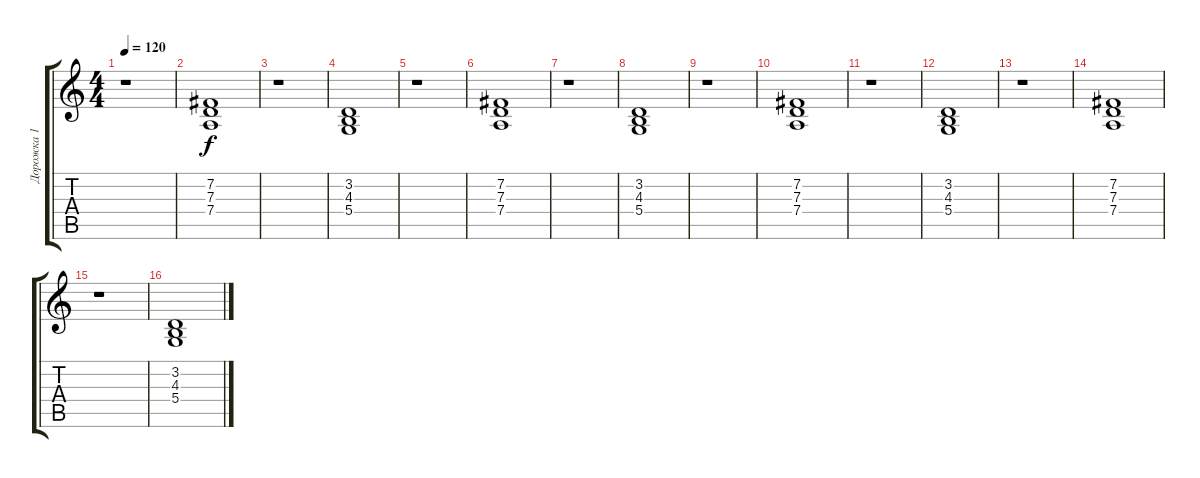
\track ("Дорожка 1" "Дорожка 1") {instrument stringensemble2}
\staff {score tabs}
\tuning (E4 B3 G3 D3 A2 E2) {hide}
\ts (4 4)
\tempo 120
\clef g2
\ks c
r.1{dy f} |
(7.2 7.3 7.4).1 |
r.1 |
(3.2 4.3 5.4).1 |
r.1 |
(7.2 7.3 7.4).1 |
r.1 |
(3.2 4.3 5.4).1 |
r.1 |
(7.2 7.3 7.4).1 |
r.1 |
(3.2 4.3 5.4).1 |
r.1 |
(7.2 7.3 7.4).1 |
r.1 |
(3.2 4.3 5.4).1
